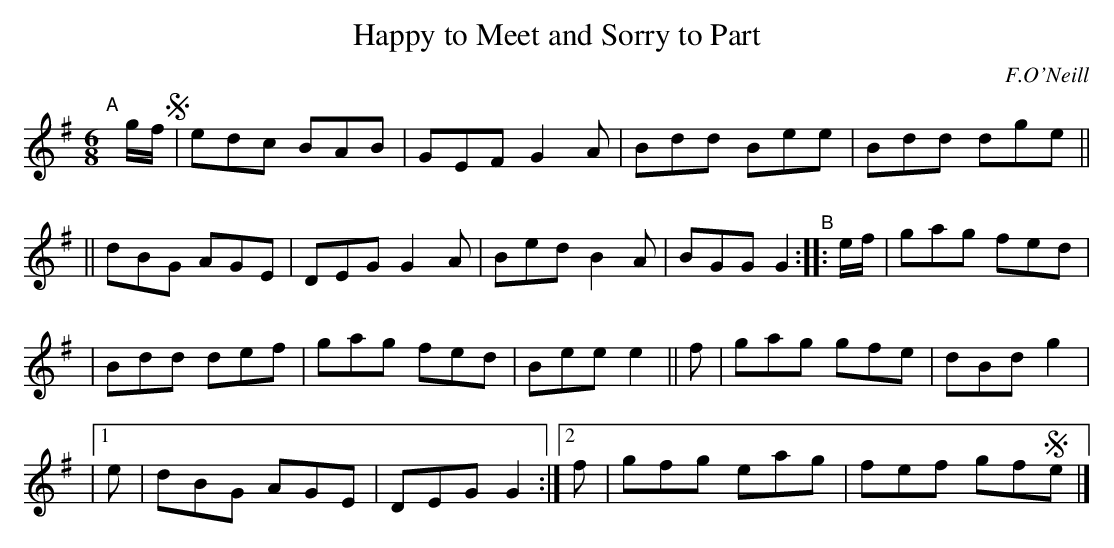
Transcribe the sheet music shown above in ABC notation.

X:1
T: Happy to Meet and Sorry to Part
O: F.O'Neill
M: 6/8
K: G
"^A"[|] g/f/ !segno!\
| edc BAB | GEF G2A | Bdd Bee | Bdd dge ||
|| dBG AGE | DEG G2A | Bed B2A | BGG G2 "^B":: e/f/ | gag fed |
| Bdd def | gag fed | Bee e2 || f | gag gfe | dBd g2 |
|[1 e | dBG AGE | DEG G2 :|[2 f | gfg eag | fef gf!segno!e |]
